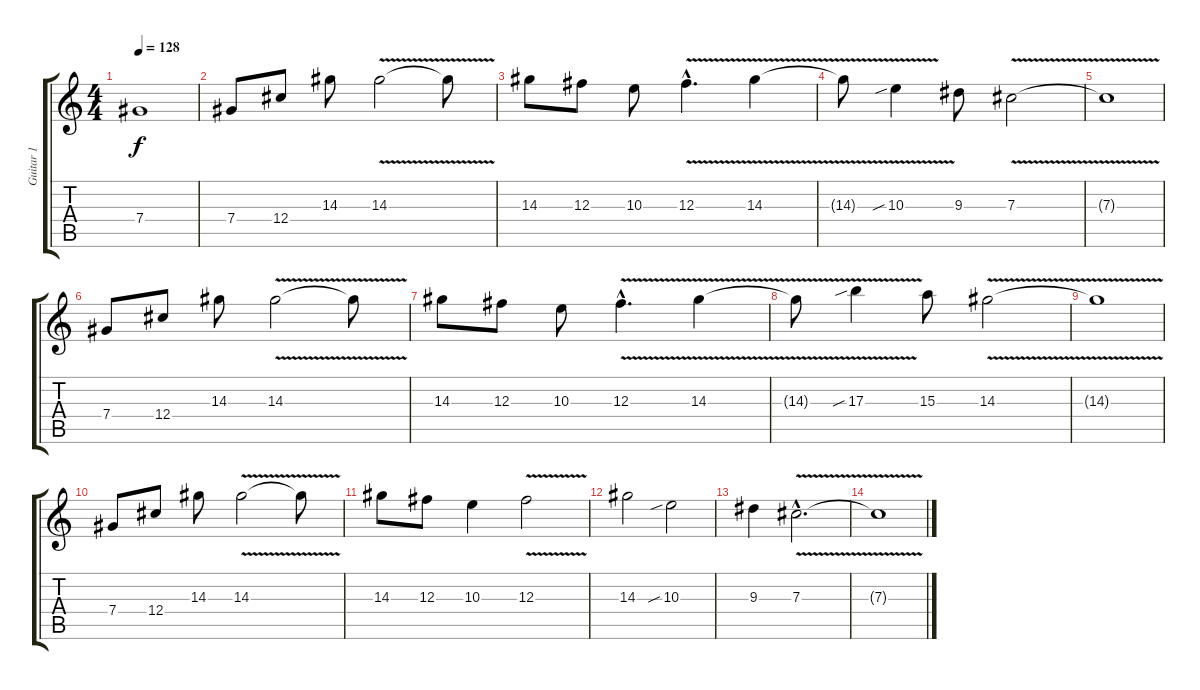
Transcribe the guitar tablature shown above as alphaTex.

\track ("Guitar 1" "Guitar 1") {instrument acousticguitarsteel}
\staff {score tabs}
\tuning (Eb4 Bb3 Gb3 Db3 Ab2 Eb2) {hide}
\ts (4 4)
\tempo 128
\clef g2
\ks c
7.4{t}.1{dy f} |
7.4.8 12.4.8 14.3.8 14.3{v}.2 14.3{t}.8 |
14.3.8 12.3.8 10.3.8 12.3{v hac}.4{d} 14.3{v}.4 |
14.3{t}.8 10.3{v sib}.4 9.3.8 7.3{v}.2 |
7.3{t}.1 |
7.4.8 12.4.8 14.3.8 14.3{v}.2 14.3{t}.8 |
14.3.8 12.3.8 10.3.8 12.3{v hac}.4{d} 14.3{v}.4 |
14.3{t}.8 17.3{v sib}.4 15.3.8 14.3{v}.2 |
14.3{t}.1 |
7.4.8 12.4.8 14.3.8 14.3{v}.2 14.3{t}.8 |
14.3.8 12.3.8 10.3.4 12.3{v}.2 |
14.3.2 10.3{sib}.2 |
9.3.4 7.3{v hac}.2{d} |
7.3{t}.1
